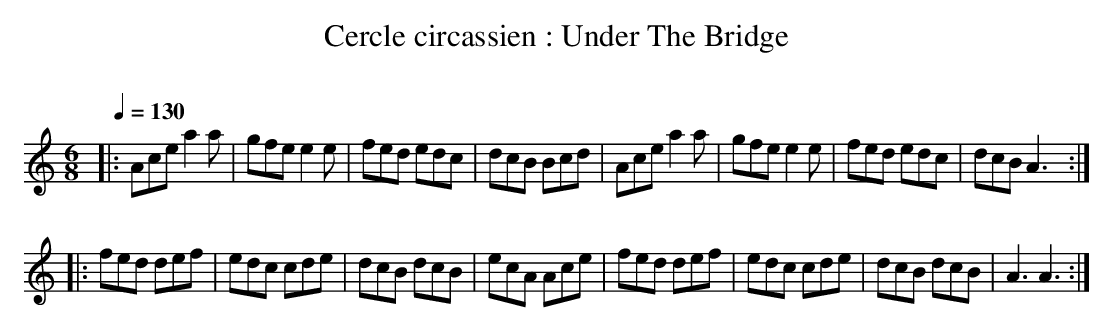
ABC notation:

X:1
T:Cercle circassien : Under The Bridge
C:
L:1/8
Q:1/4=130
M:6/8
K:C
|: Ace a2a | gfe e2e | fed edc | dcB Bcd | Ace a2a | gfe e2e | fed edc | dcB A3 ::
fed def | edc cde | dcB dcB | ecA Ace | fed def | edc cde | dcB dcB | A3 A3 :|
